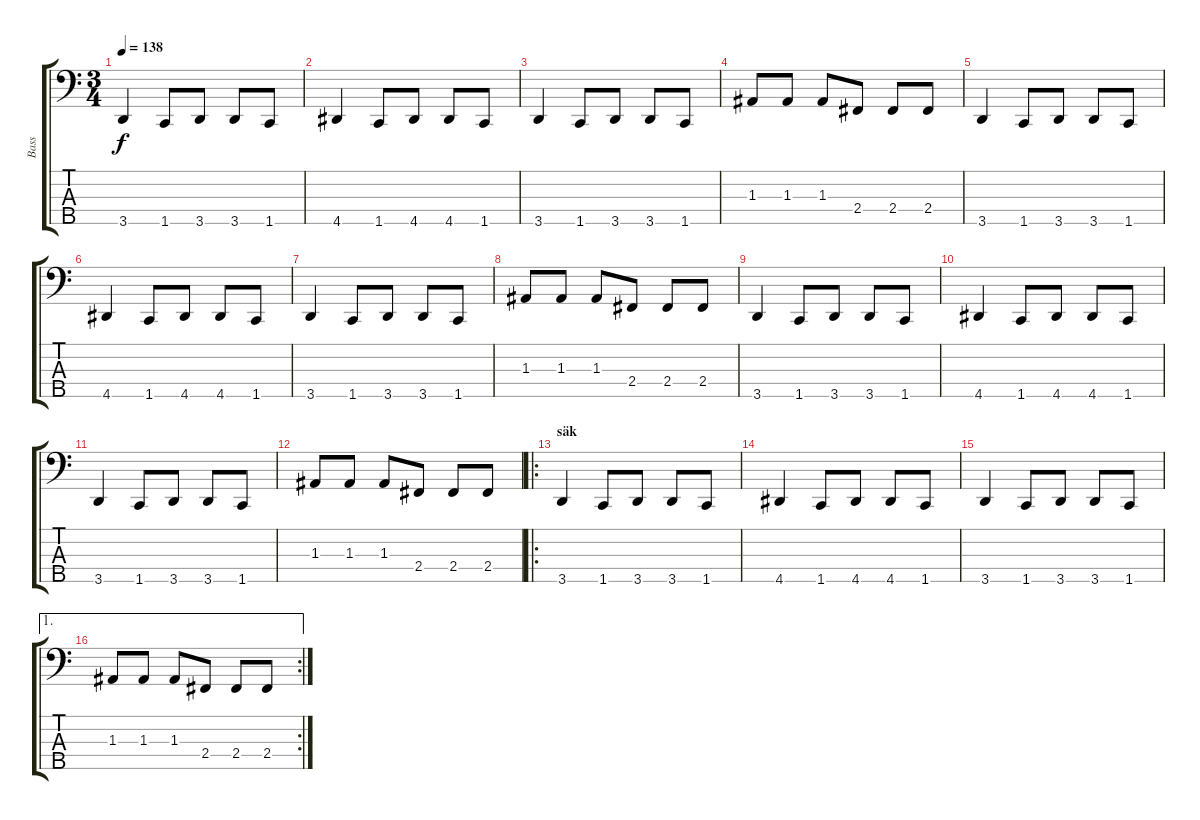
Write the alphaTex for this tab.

\track ("Bass" "Bass") {instrument electricbassfinger}
\staff {score tabs}
\tuning (G2 D2 A1 E1 B0) {hide}
\ts (3 4)
\tempo 138
\clef f4
\ks c
3.5.4{dy f} 1.5.8 3.5.8 3.5.8 1.5.8 |
4.5.4 1.5.8 4.5.8 4.5.8 1.5.8 |
3.5.4 1.5.8 3.5.8 3.5.8 1.5.8 |
1.3.8 1.3.8 1.3.8 2.4.8 2.4.8 2.4.8 |
3.5.4 1.5.8 3.5.8 3.5.8 1.5.8 |
4.5.4 1.5.8 4.5.8 4.5.8 1.5.8 |
3.5.4 1.5.8 3.5.8 3.5.8 1.5.8 |
1.3.8 1.3.8 1.3.8 2.4.8 2.4.8 2.4.8 |
3.5.4 1.5.8 3.5.8 3.5.8 1.5.8 |
4.5.4 1.5.8 4.5.8 4.5.8 1.5.8 |
3.5.4 1.5.8 3.5.8 3.5.8 1.5.8 |
1.3.8 1.3.8 1.3.8 2.4.8 2.4.8 2.4.8 |
\ro
\section ("" "säk")
3.5.4 1.5.8 3.5.8 3.5.8 1.5.8 |
4.5.4 1.5.8 4.5.8 4.5.8 1.5.8 |
3.5.4 1.5.8 3.5.8 3.5.8 1.5.8 |
\ae 1
\rc 2
1.3.8 1.3.8 1.3.8 2.4.8 2.4.8 2.4.8
